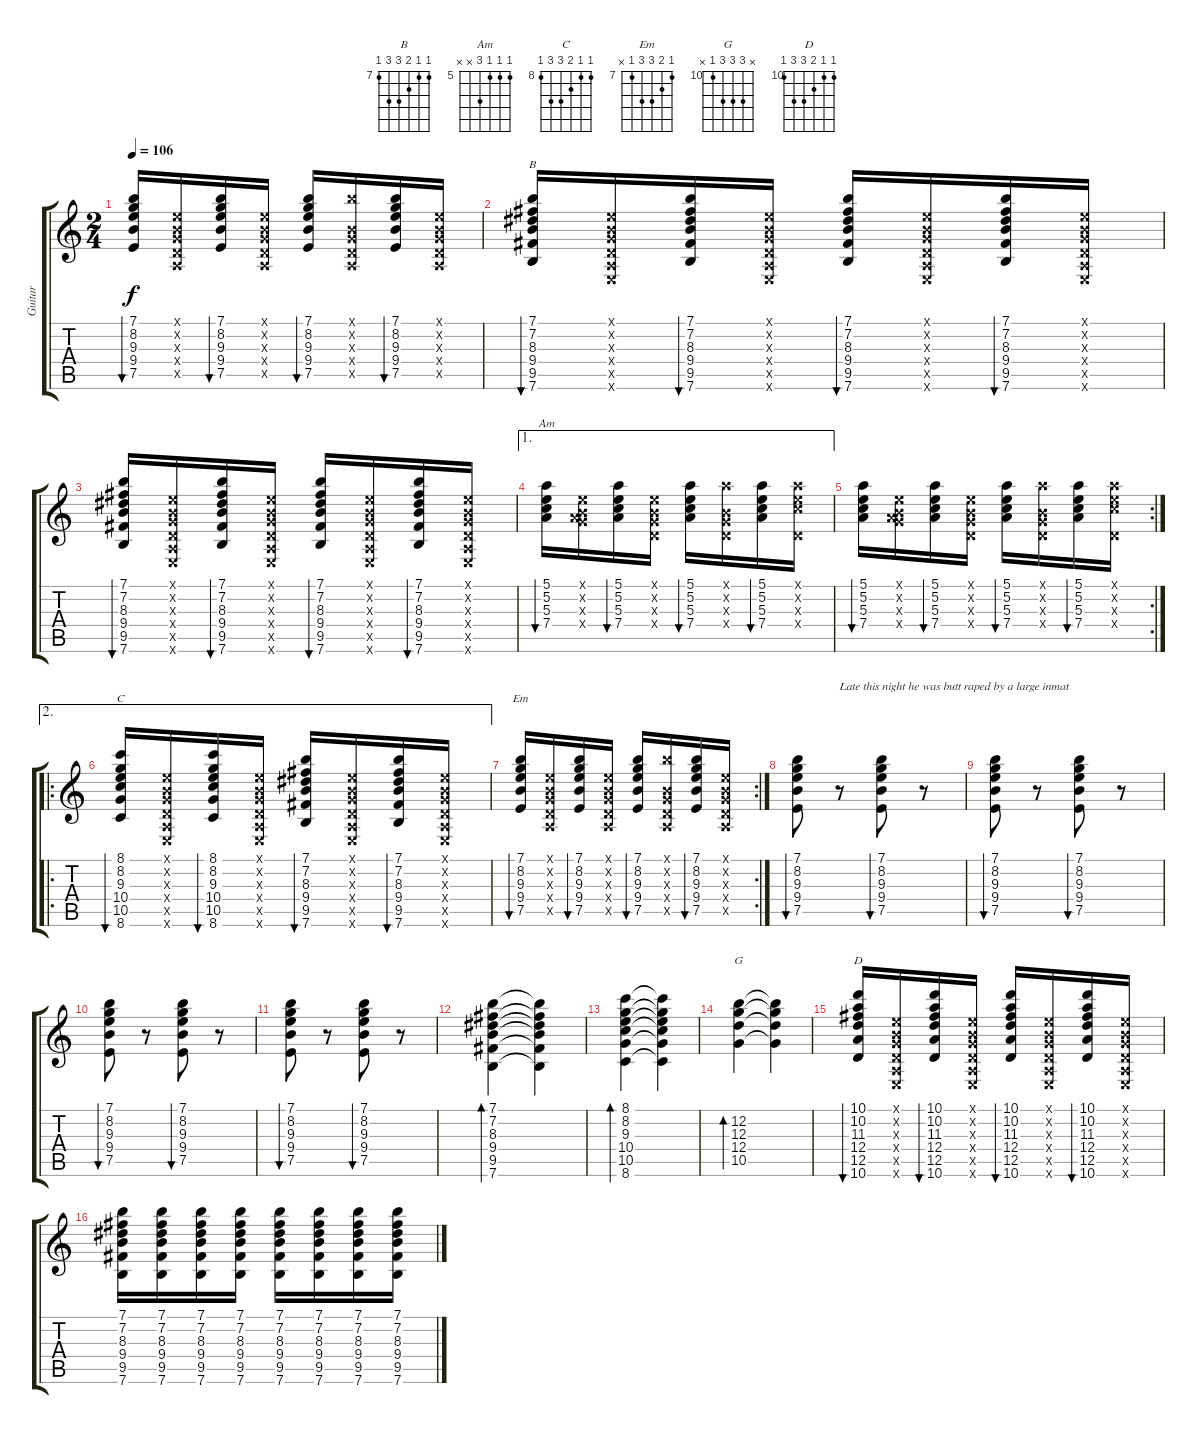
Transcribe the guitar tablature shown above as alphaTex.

\track ("Guitar" "Guitar") {instrument electricguitarclean}
\staff {score tabs}
\tuning (E4 B3 G3 D3 A2 E2) {hide}
\chord ("B" 7 7 8 9 9 7) {firstfret 7}
\chord ("Am" 5 5 5 7 x x) {firstfret 5}
\chord ("C" 8 8 9 10 10 8) {firstfret 8}
\chord ("Em" 7 8 9 9 7 x) {firstfret 7}
\chord ("G" x 12 12 12 10 x) {firstfret 10}
\chord ("D" 10 10 11 12 12 10) {firstfret 10}
\ts (2 4)
\tempo 106
\clef g2
\ks c
(7.1 8.2 9.3 9.4 7.5).16{bu 30 dy f} (0.1{x} 0.2{x} 0.3{x} 0.4{x} 0.5{x}).16 (7.1 8.2 9.3 9.4 7.5).16{bu 30} (0.1{x} 0.2{x} 0.3{x} 0.4{x} 0.5{x}).16 (7.1 8.2 9.3 9.4 7.5).16{bu 30} (7.1{x} 0.2{x} 0.3{x} 0.4{x} 0.5{x}).16 (7.1 8.2 9.3 9.4 7.5).16{bu 30} (0.1{x} 0.2{x} 0.3{x} 0.4{x} 0.5{x}).16 |
(7.1 7.2 8.3 9.4 9.5 7.6).16{bu 30 ch "B"} (0.1{x} 0.2{x} 0.3{x} 0.4{x} 0.5{x} 0.6{x}).16 (7.1 7.2 8.3 9.4 9.5 7.6).16{bu 30} (0.1{x} 0.2{x} 0.3{x} 0.4{x} 0.5{x} 0.6{x}).16 (7.1 7.2 8.3 9.4 9.5 7.6).16{bu 30} (0.1{x} 0.2{x} 0.3{x} 0.4{x} 0.5{x} 0.6{x}).16 (7.1 7.2 8.3 9.4 9.5 7.6).16{bu 30} (0.1{x} 0.2{x} 0.3{x} 0.4{x} 0.5{x} 0.6{x}).16 |
(7.1 7.2 8.3 9.4 9.5 7.6).16{bu 30} (0.1{x} 0.2{x} 0.3{x} 0.4{x} 0.5{x} 0.6{x}).16 (7.1 7.2 8.3 9.4 9.5 7.6).16{bu 30} (0.1{x} 0.2{x} 0.3{x} 0.4{x} 0.5{x} 0.6{x}).16 (7.1 7.2 8.3 9.4 9.5 7.6).16{bu 30} (0.1{x} 0.2{x} 0.3{x} 0.4{x} 0.5{x} 0.6{x}).16 (7.1 7.2 8.3 9.4 9.5 7.6).16{bu 30} (0.1{x} 0.2{x} 0.3{x} 0.4{x} 0.5{x} 0.6{x}).16 |
\ae 1
(5.1 5.2 5.3 7.4).16{bu 30 ch "Am"} (0.1{x} 0.2{x} 0.3{x} 7.4{x}).16 (5.1 5.2 5.3 7.4).16{bu 30} (0.1{x} 0.2{x} 0.3{x} 0.4{x}).16 (5.1 5.2 5.3 7.4).16{bu 30} (5.1{x} 0.2{x} 0.3{x} 0.4{x}).16 (5.1 5.2 5.3 7.4).16{bu 30} (5.1{x} 5.2{x} 5.3{x} 0.4{x}).16 |
\rc 2
(5.1 5.2 5.3 7.4).16{bu 30} (0.1{x} 0.2{x} 0.3{x} 7.4{x}).16 (5.1 5.2 5.3 7.4).16{bu 30} (0.1{x} 0.2{x} 0.3{x} 0.4{x}).16 (5.1 5.2 5.3 7.4).16{bu 30} (5.1{x} 0.2{x} 0.3{x} 0.4{x}).16 (5.1 5.2 5.3 7.4).16{bu 30} (5.1{x} 5.2{x} 5.3{x} 0.4{x}).16 |
\ae 2
\ro
(8.1 8.2 9.3 10.4 10.5 8.6).16{bu 30 ch "C"} (0.1{x} 0.2{x} 0.3{x} 0.4{x} 0.5{x} 0.6{x}).16 (8.1 8.2 9.3 10.4 10.5 8.6).16{bu 30} (0.1{x} 0.2{x} 0.3{x} 0.4{x} 0.5{x} 0.6{x}).16 (7.1 7.2 8.3 9.4 9.5 7.6).16{bu 30} (0.1{x} 0.2{x} 0.3{x} 0.4{x} 0.5{x} 0.6{x}).16 (7.1 7.2 8.3 9.4 9.5 7.6).16{bu 30} (0.1{x} 0.2{x} 0.3{x} 0.4{x} 0.5{x} 0.6{x}).16 |
\rc 2
(7.1 8.2 9.3 9.4 7.5).16{bu 30 ch "Em"} (0.1{x} 0.2{x} 0.3{x} 0.4{x} 0.5{x}).16 (7.1 8.2 9.3 9.4 7.5).16{bu 30} (0.1{x} 0.2{x} 0.3{x} 0.4{x} 0.5{x}).16 (7.1 8.2 9.3 9.4 7.5).16{bu 30} (7.1{x} 0.2{x} 0.3{x} 0.4{x} 0.5{x}).16 (7.1 8.2 9.3 9.4 7.5).16{bu 30} (0.1{x} 0.2{x} 0.3{x} 0.4{x} 0.5{x}).16 |
(7.1 8.2 9.3 9.4 7.5).8{bu 30} r.8{txt "Late this night he was butt raped by a large inmat"} (7.1 8.2 9.3 9.4 7.5).8{bu 30} r.8 |
(7.1 8.2 9.3 9.4 7.5).8{bu 30} r.8 (7.1 8.2 9.3 9.4 7.5).8{bu 30} r.8 |
(7.1 8.2 9.3 9.4 7.5).8{bu 30} r.8 (7.1 8.2 9.3 9.4 7.5).8{bu 30} r.8 |
(7.1 8.2 9.3 9.4 7.5).8{bu 30} r.8 (7.1 8.2 9.3 9.4 7.5).8{bu 30} r.8 |
(7.1 7.2 8.3 9.4 9.5 7.6).4{bd 480} (7.1{t} 7.2{t} 8.3{t} 9.4{t} 9.5{t} 7.6{t}).4 |
(8.1 8.2 9.3 10.4 10.5 8.6).4{bd 480} (8.1{t} 8.2{t} 9.3{t} 10.4{t} 10.5{t} 8.6{t}).4 |
(12.2 12.3 12.4 10.5).4{bd 480 ch "G"} (12.2{t} 12.3{t} 12.4{t} 10.5{t}).4 |
(10.1 10.2 11.3 12.4 12.5 10.6).16{bu 30 ch "D"} (0.1{x} 0.2{x} 0.3{x} 0.4{x} 0.5{x} 0.6{x}).16 (10.1 10.2 11.3 12.4 12.5 10.6).16{bu 30} (0.1{x} 0.2{x} 0.3{x} 0.4{x} 0.5{x} 0.6{x}).16 (10.1 10.2 11.3 12.4 12.5 10.6).16{bu 30} (0.1{x} 0.2{x} 0.3{x} 0.4{x} 0.5{x} 0.6{x}).16 (10.1 10.2 11.3 12.4 12.5 10.6).16{bu 30} (0.1{x} 0.2{x} 0.3{x} 0.4{x} 0.5{x} 0.6{x}).16 |
(7.1 7.2 8.3 9.4 9.5 7.6).16 (7.1 7.2 8.3 9.4 9.5 7.6).16 (7.1 7.2 8.3 9.4 9.5 7.6).16 (7.1 7.2 8.3 9.4 9.5 7.6).16 (7.1 7.2 8.3 9.4 9.5 7.6).16 (7.1 7.2 8.3 9.4 9.5 7.6).16 (7.1 7.2 8.3 9.4 9.5 7.6).16 (7.1 7.2 8.3 9.4 9.5 7.6).16
